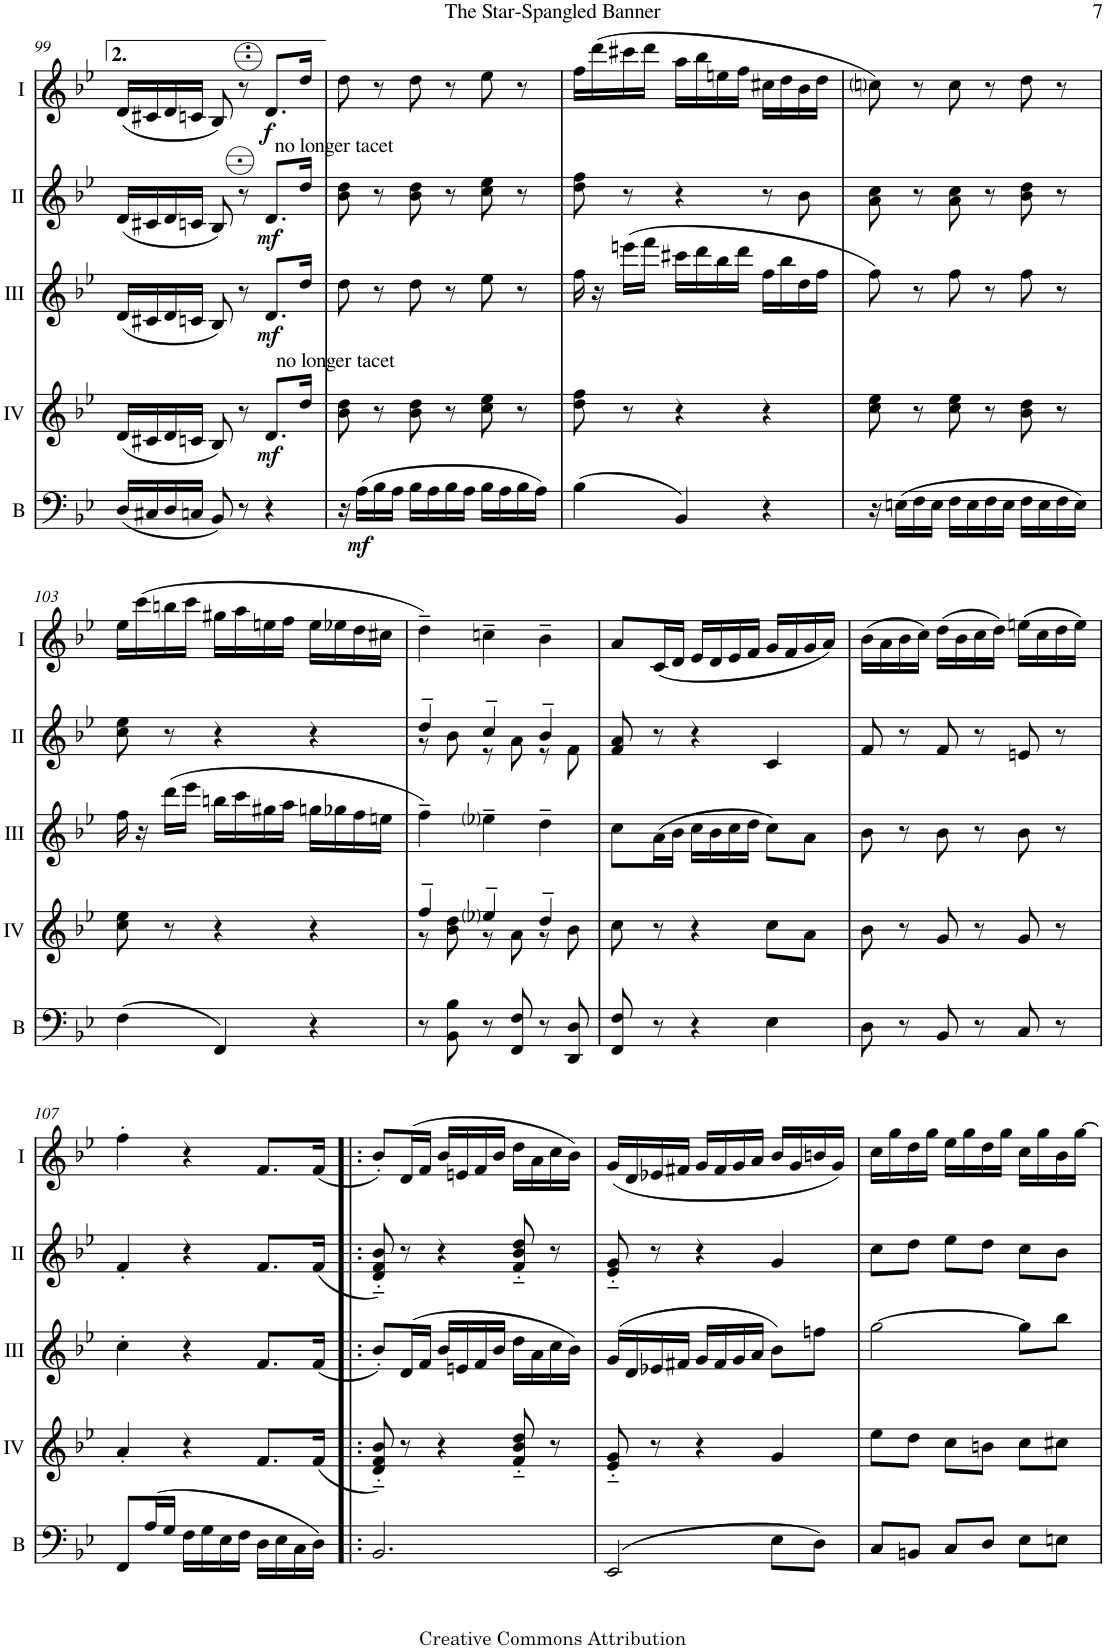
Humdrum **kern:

**kern	**dynam	**kern	**dynam	**kern	**dynam	**kern	**dynam	**kern	**dynam
*part5	*part5	*part4	*part4	*part3	*part3	*part2	*part2	*part1	*part1
*staff5	*staff5	*staff4	*staff4	*staff3	*staff3	*staff2	*staff2	*staff1	*staff1
*I"Bass	*	*I"Acc. 4	*	*I"Acc. 3	*	*I"Acc. 2	*	*I"Acc. 1	*
*I'B	*	*	*	*	*	*	*	*	*
!!LO:PB:g=z
*clefF4	*	*clefG2	*	*clefG2	*	*clefG2	*	*clefG2	*
*Trd7c12	*	*Trd7c12	*	*Trd7c12	*	*	*	*	*
*k[b-e-]	*	*k[b-e-]	*	*k[b-e-]	*	*k[b-e-]	*	*k[b-e-]	*
*M3/4	*	*M3/4	*	*M3/4	*	*M3/4	*	*M3/4	*
=99	=99	=99	=99	=99	=99	=99	=99	=99	=99
(16D/LL	.	(16d/LL	.	(16d/LL	.	(16d/LL	.	(16d/LL	.
16C#X/	.	16c#X/	.	16c#X/	.	16c#X/	.	16c#X/	.
16D/	.	16d/	.	16d/	.	16d/	.	16d/	.
16Cn/JJ	.	16cn/JJ	.	16cn/JJ	.	16cn/JJ	.	16cn/JJ	.
8BB-/)	.	8B-/)	.	8B-/)	.	8B-/)	.	8B-/)	.
8r	.	8r	.	8r	.	8r	.	8r	.
!	!	!	!	!	!	!LO:TX:a:t=no longer tacet	!	!	!
!	!	!LO:TX:a:t=no longer tacet	!	!	!	!	!	!	!
!	!	!	!LO:DY:b	!	!LO:DY:b	!	!LO:DY:b	!	!LO:DY:b
4r	.	8.d/L	mf	8.d/L	mf	8.d/L	mf	8.d/L	f
.	.	16dd/Jk	.	16dd/Jk	.	16dd/Jk	.	16dd/Jk	.
=100	=100	=100	=100	=100	=100	=100	=100	=100	=100
16r	.	8b-\ 8dd\	.	8dd\	.	8b-\ 8dd\	.	8dd\	.
!	!LO:DY:b	!	!	!	!	!	!	!	!
(16A\LL	mf	.	.	.	.	.	.	.	.
16B-\	.	8r	.	8r	.	8r	.	8r	.
16A\JJ	.	.	.	.	.	.	.	.	.
16B-\LL	.	8b-\ 8dd\	.	8dd\	.	8b-\ 8dd\	.	8dd\	.
16A\	.	.	.	.	.	.	.	.	.
16B-\	.	8r	.	8r	.	8r	.	8r	.
16A\JJ	.	.	.	.	.	.	.	.	.
16B-\LL	.	8cc\ 8ee-\	.	8ee-\	.	8cc\ 8ee-\	.	8ee-\	.
16A\	.	.	.	.	.	.	.	.	.
16B-\	.	8r	.	8r	.	8r	.	8r	.
16A\JJ)	.	.	.	.	.	.	.	.	.
=101	=101	=101	=101	=101	=101	=101	=101	=101	=101
(4B-\	.	8dd\ 8ff\	.	16ff\	.	8dd\ 8ff\	.	16ff\LL	.
.	.	.	.	16r	.	.	.	(16ddd\	.
.	.	8r	.	(16eeen\LL	.	8r	.	16ccc#X\	.
.	.	.	.	16fff\JJ	.	.	.	16ddd\JJ	.
4BB-/)	.	4r	.	16ccc#X\LL	.	4r	.	16aa\LL	.
.	.	.	.	16ddd\	.	.	.	16bb-\	.
.	.	.	.	16bb-\	.	.	.	16een\	.
.	.	.	.	16ddd\JJ	.	.	.	16ff\JJ	.
4r	.	4r	.	16ff\LL	.	8r	.	16cc#X\LL	.
.	.	.	.	16bb-\	.	.	.	16dd\	.
.	.	.	.	16dd\	.	8b-\	.	16b-\	.
.	.	.	.	16ff\JJ	.	.	.	16dd\JJ	.
=102	=102	=102	=102	=102	=102	=102	=102	=102	=102
16r	.	8cc\ 8ee-\	.	8ff\)	.	8a\ 8cc\	.	8ccni\)	.
(16En\LL	.	.	.	.	.	.	.	.	.
16F\	.	8r	.	8r	.	8r	.	8r	.
16E\JJ	.	.	.	.	.	.	.	.	.
16F\LL	.	8cc\ 8ee-\	.	8ff\	.	8a\ 8cc\	.	8cc\	.
16E\	.	.	.	.	.	.	.	.	.
16F\	.	8r	.	8r	.	8r	.	8r	.
16E\JJ	.	.	.	.	.	.	.	.	.
16F\LL	.	8b-\ 8dd\	.	8ff\	.	8b-\ 8dd\	.	8dd\	.
16E\	.	.	.	.	.	.	.	.	.
16F\	.	8r	.	8r	.	8r	.	8r	.
16E\JJ)	.	.	.	.	.	.	.	.	.
!!LO:LB:g=z
=103	=103	=103	=103	=103	=103	=103	=103	=103	=103
(4F\	.	8cc\ 8ee-\	.	16ff\	.	8cc\ 8ee-\	.	16ee-\LL	.
.	.	.	.	16r	.	.	.	(16ccc\	.
.	.	8r	.	(16ddd\LL	.	8r	.	16bbn\	.
.	.	.	.	16eee-\JJ	.	.	.	16ccc\JJ	.
4FF/)	.	4r	.	16bbn\LL	.	4r	.	16gg#X\LL	.
.	.	.	.	16ccc\	.	.	.	16aa\	.
.	.	.	.	16gg#X\	.	.	.	16een\	.
.	.	.	.	16aa\JJ	.	.	.	16ff\JJ	.
4r	.	4r	.	16ggn\LL	.	4r	.	16ee\LL	.
.	.	.	.	16gg-X\	.	.	.	16ee-X\	.
.	.	.	.	16ff\	.	.	.	16dd\	.
.	.	.	.	16een\JJ	.	.	.	16cc#X\JJ	.
=104	=104	=104	=104	=104	=104	=104	=104	=104	=104
*	*	*^	*	*	*	*^	*	*	*
8r	.	4ff~/	8r	.	4ff~\)	.	4dd~/	8r	.	4dd~\)	.
8BB-\ 8B-\	.	.	8b-\ 8dd\	.	.	.	.	8b-\	.	.	.
8r	.	4ee-i~/	8r	.	4ee-i~\	.	4cc~/	8r	.	4ccn~\	.
8FF/ 8F/	.	.	8a\	.	.	.	.	8a\	.	.	.
8r	.	4dd~/	8r	.	4dd~\	.	4b-~/	8r	.	4b-~\	.
8DD/ 8D/	.	.	8b-\	.	.	.	.	8f\	.	.	.
*	*	*v	*v	*	*	*	*v	*v	*	*	*
=105	=105	=105	=105	=105	=105	=105	=105	=105	=105
8FF/ 8F/	.	8cc\	.	8cc\L	.	8f/ 8a/	.	8a/L	.
8r	.	8r	.	(16a\L	.	8r	.	(16c/L	.
.	.	.	.	16b-\JJ	.	.	.	16d/JJ	.
4r	.	4r	.	16cc\LL	.	4r	.	16e-/LL	.
.	.	.	.	16b-\	.	.	.	16d/	.
.	.	.	.	16cc\	.	.	.	16e-/	.
.	.	.	.	16dd\JJ	.	.	.	16f/JJ	.
4E-\	.	8cc\L	.	8cc\L)	.	4c/	.	16g/LL	.
.	.	.	.	.	.	.	.	16f/	.
.	.	8a\J	.	8a\J	.	.	.	16g/	.
.	.	.	.	.	.	.	.	16a/JJ)	.
=106	=106	=106	=106	=106	=106	=106	=106	=106	=106
8D\	.	8b-\	.	8b-\	.	8f/	.	(16b-\LL	.
.	.	.	.	.	.	.	.	16a\	.
8r	.	8r	.	8r	.	8r	.	16b-\	.
.	.	.	.	.	.	.	.	16cc\JJ)	.
8BB-/	.	8g/	.	8b-\	.	8f/	.	(16dd\LL	.
.	.	.	.	.	.	.	.	16b-\	.
8r	.	8r	.	8r	.	8r	.	16cc\	.
.	.	.	.	.	.	.	.	16dd\JJ)	.
8C/	.	8g/	.	8b-\	.	8en/	.	(16een\LL	.
.	.	.	.	.	.	.	.	16cc\	.
8r	.	8r	.	8r	.	8r	.	16dd\	.
.	.	.	.	.	.	.	.	16ee\JJ)	.
!!LO:LB:g=z
=107	=107	=107	=107	=107	=107	=107	=107	=107	=107
8FF/L	.	4a'/	.	4cc'\	.	4f'/	.	4ff'\	.
(16A/L	.	.	.	.	.	.	.	.	.
16G/JJ	.	.	.	.	.	.	.	.	.
16F\LL	.	4r	.	4r	.	4r	.	4r	.
16G\	.	.	.	.	.	.	.	.	.
16E-\	.	.	.	.	.	.	.	.	.
16F\JJ	.	.	.	.	.	.	.	.	.
16D\LL	.	8.f/L	.	8.f/L	.	8.f/L	.	8.f/L	.
16E-\	.	.	.	.	.	.	.	.	.
16C\	.	.	.	.	.	.	.	.	.
16D\JJ)	.	(16f/Jk	.	(16f/Jk	.	(16f/Jk	.	(16f/Jk	.
=108!|:	=108!|:	=108!|:	=108!|:	=108!|:	=108!|:	=108!|:	=108!|:	=108!|:	=108!|:
2.BB-/	.	8d/'~ 8f/'~ 8b-/'~)	.	8b-'/L)	.	8d/'~ 8f/'~ 8b-/'~)	.	8b-'/L)	.
.	.	8r	.	(16d/L	.	8r	.	(16d/L	.
.	.	.	.	16f/JJ	.	.	.	16f/JJ	.
.	.	4r	.	16b-/LL	.	4r	.	16b-/LL	.
.	.	.	.	16en/	.	.	.	16en/	.
.	.	.	.	16f/	.	.	.	16f/	.
.	.	.	.	16b-/JJ	.	.	.	16b-/JJ	.
.	.	8f/'~ 8b-/'~ 8dd/'~	.	16dd\LL	.	8f/'~ 8b-/'~ 8dd/'~	.	16dd\LL	.
.	.	.	.	16a\	.	.	.	16a\	.
.	.	8r	.	16cc\	.	8r	.	16cc\	.
.	.	.	.	16b-\JJ)	.	.	.	16b-\JJ)	.
=109	=109	=109	=109	=109	=109	=109	=109	=109	=109
(2EE-/	.	8e-/'~ 8g/'~	.	(16g/LL	.	8e-/'~ 8g/'~	.	(16g/LL	.
.	.	.	.	16d/	.	.	.	16d/	.
.	.	8r	.	16e-X/	.	8r	.	16e-X/	.
.	.	.	.	16f#X/JJ	.	.	.	16f#X/JJ	.
.	.	4r	.	16g/LL	.	4r	.	16g/LL	.
.	.	.	.	16f#/	.	.	.	16f#/	.
.	.	.	.	16g/	.	.	.	16g/	.
.	.	.	.	16a/JJ	.	.	.	16a/JJ	.
8E-\L	.	4g/	.	8b-\L)	.	4g/	.	16b-/LL	.
.	.	.	.	.	.	.	.	16g/	.
8D\J)	.	.	.	8ffn\J	.	.	.	16bn/	.
.	.	.	.	.	.	.	.	16g/JJ)	.
=110	=110	=110	=110	=110	=110	=110	=110	=110	=110
8C/L	.	8ee-\L	.	[2gg\	.	8cc\L	.	16cc\LL	.
.	.	.	.	.	.	.	.	16gg\	.
8BBn/J	.	8dd\J	.	.	.	8dd\J	.	16dd\	.
.	.	.	.	.	.	.	.	16gg\JJ	.
8C/L	.	8cc\L	.	.	.	8ee-\L	.	16ee-\LL	.
.	.	.	.	.	.	.	.	16gg\	.
8D/J	.	8bn\J	.	.	.	8dd\J	.	16dd\	.
.	.	.	.	.	.	.	.	16gg\JJ	.
8E-\L	.	8cc\L	.	8gg\L]	.	8cc\L	.	16cc\LL	.
.	.	.	.	.	.	.	.	16gg\	.
8En\J	.	8cc#X\J	.	8bb-\J	.	8b-\J	.	16b-\	.
.	.	.	.	.	.	.	.	[16gg\JJ	.
=	=	=	=	=	=	=	=	=	=
*-	*-	*-	*-	*-	*-	*-	*-	*-	*-
